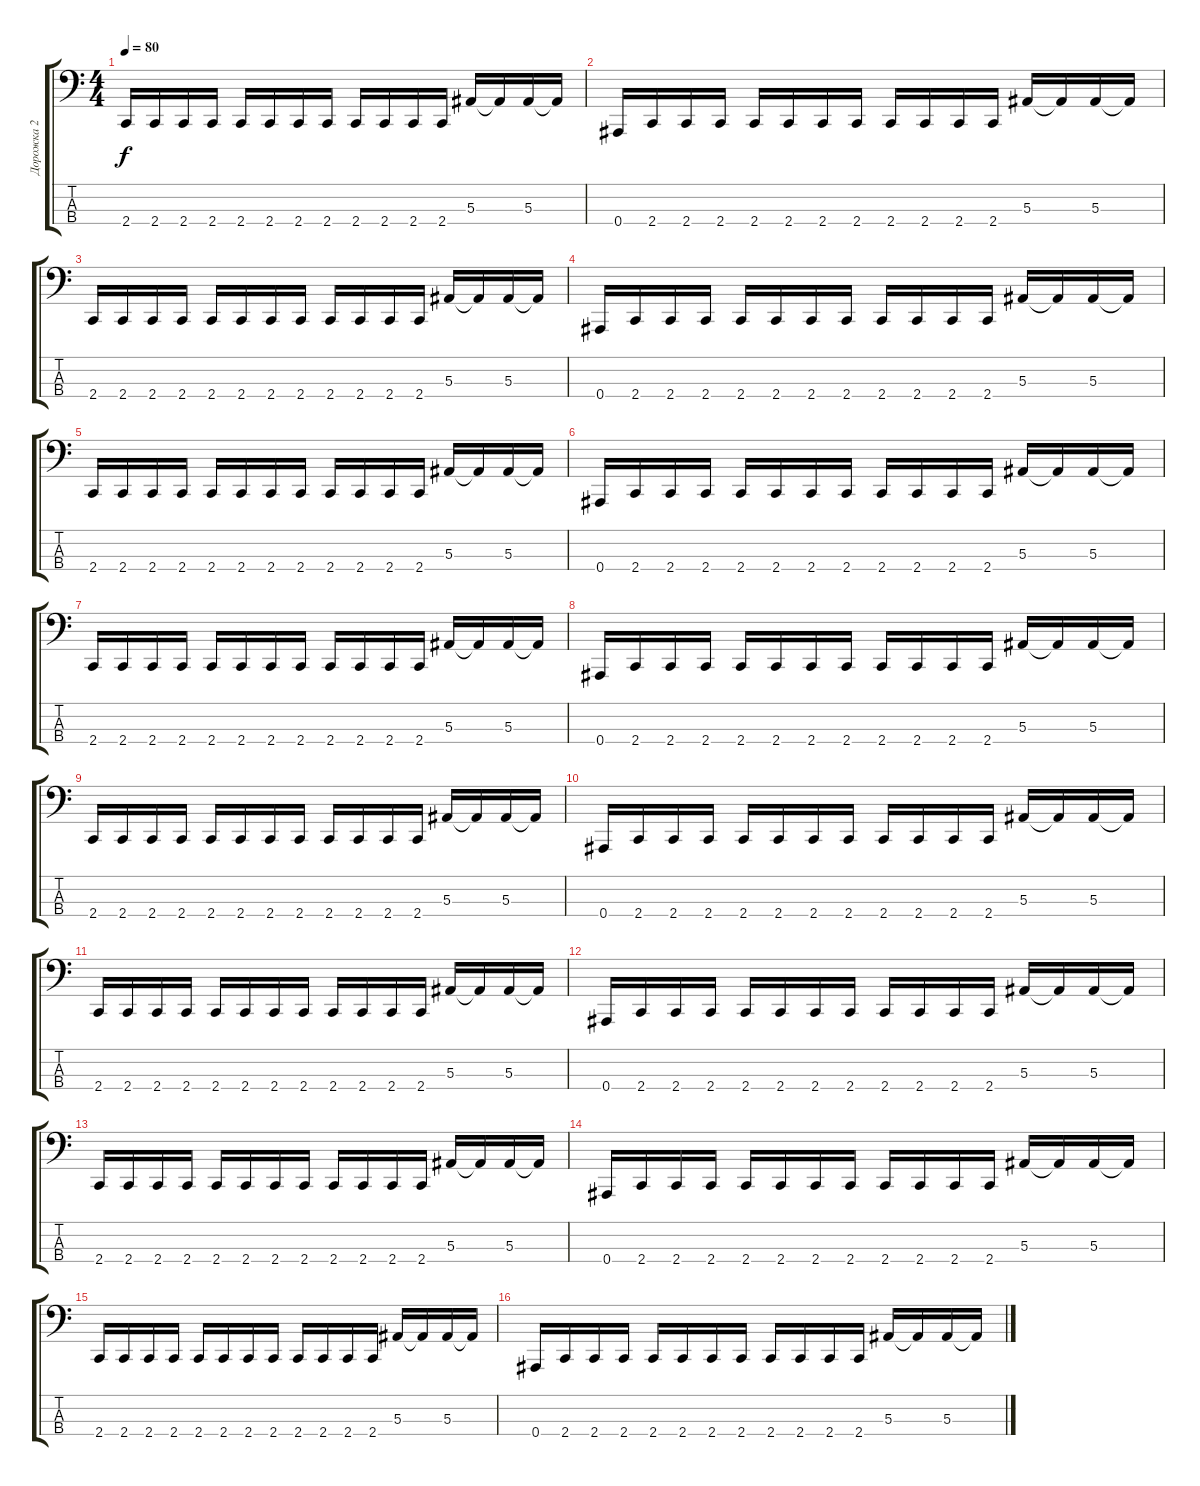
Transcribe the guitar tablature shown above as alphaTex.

\track ("Дорожка 2" "Дорожка 2") {instrument electricbassfinger}
\staff {score tabs}
\tuning (Eb2 Bb1 F1 Bb0) {hide}
\ts (4 4)
\tempo 80
\clef f4
\ks c
2.4.16{dy f} 2.4.16 2.4.16 2.4.16 2.4.16 2.4.16 2.4.16 2.4.16 2.4.16 2.4.16 2.4.16 2.4.16 5.3.16 5.3{t}.16 5.3.16 5.3{t}.16 |
0.4.16 2.4.16 2.4.16 2.4.16 2.4.16 2.4.16 2.4.16 2.4.16 2.4.16 2.4.16 2.4.16 2.4.16 5.3.16 5.3{t}.16 5.3.16 5.3{t}.16 |
2.4.16 2.4.16 2.4.16 2.4.16 2.4.16 2.4.16 2.4.16 2.4.16 2.4.16 2.4.16 2.4.16 2.4.16 5.3.16 5.3{t}.16 5.3.16 5.3{t}.16 |
0.4.16 2.4.16 2.4.16 2.4.16 2.4.16 2.4.16 2.4.16 2.4.16 2.4.16 2.4.16 2.4.16 2.4.16 5.3.16 5.3{t}.16 5.3.16 5.3{t}.16 |
2.4.16 2.4.16 2.4.16 2.4.16 2.4.16 2.4.16 2.4.16 2.4.16 2.4.16 2.4.16 2.4.16 2.4.16 5.3.16 5.3{t}.16 5.3.16 5.3{t}.16 |
0.4.16 2.4.16 2.4.16 2.4.16 2.4.16 2.4.16 2.4.16 2.4.16 2.4.16 2.4.16 2.4.16 2.4.16 5.3.16 5.3{t}.16 5.3.16 5.3{t}.16 |
2.4.16 2.4.16 2.4.16 2.4.16 2.4.16 2.4.16 2.4.16 2.4.16 2.4.16 2.4.16 2.4.16 2.4.16 5.3.16 5.3{t}.16 5.3.16 5.3{t}.16 |
0.4.16 2.4.16 2.4.16 2.4.16 2.4.16 2.4.16 2.4.16 2.4.16 2.4.16 2.4.16 2.4.16 2.4.16 5.3.16 5.3{t}.16 5.3.16 5.3{t}.16 |
2.4.16 2.4.16 2.4.16 2.4.16 2.4.16 2.4.16 2.4.16 2.4.16 2.4.16 2.4.16 2.4.16 2.4.16 5.3.16 5.3{t}.16 5.3.16 5.3{t}.16 |
0.4.16 2.4.16 2.4.16 2.4.16 2.4.16 2.4.16 2.4.16 2.4.16 2.4.16 2.4.16 2.4.16 2.4.16 5.3.16 5.3{t}.16 5.3.16 5.3{t}.16 |
2.4.16 2.4.16 2.4.16 2.4.16 2.4.16 2.4.16 2.4.16 2.4.16 2.4.16 2.4.16 2.4.16 2.4.16 5.3.16 5.3{t}.16 5.3.16 5.3{t}.16 |
0.4.16 2.4.16 2.4.16 2.4.16 2.4.16 2.4.16 2.4.16 2.4.16 2.4.16 2.4.16 2.4.16 2.4.16 5.3.16 5.3{t}.16 5.3.16 5.3{t}.16 |
2.4.16 2.4.16 2.4.16 2.4.16 2.4.16 2.4.16 2.4.16 2.4.16 2.4.16 2.4.16 2.4.16 2.4.16 5.3.16 5.3{t}.16 5.3.16 5.3{t}.16 |
0.4.16 2.4.16 2.4.16 2.4.16 2.4.16 2.4.16 2.4.16 2.4.16 2.4.16 2.4.16 2.4.16 2.4.16 5.3.16 5.3{t}.16 5.3.16 5.3{t}.16 |
2.4.16 2.4.16 2.4.16 2.4.16 2.4.16 2.4.16 2.4.16 2.4.16 2.4.16 2.4.16 2.4.16 2.4.16 5.3.16 5.3{t}.16 5.3.16 5.3{t}.16 |
0.4.16 2.4.16 2.4.16 2.4.16 2.4.16 2.4.16 2.4.16 2.4.16 2.4.16 2.4.16 2.4.16 2.4.16 5.3.16 5.3{t}.16 5.3.16 5.3{t}.16
